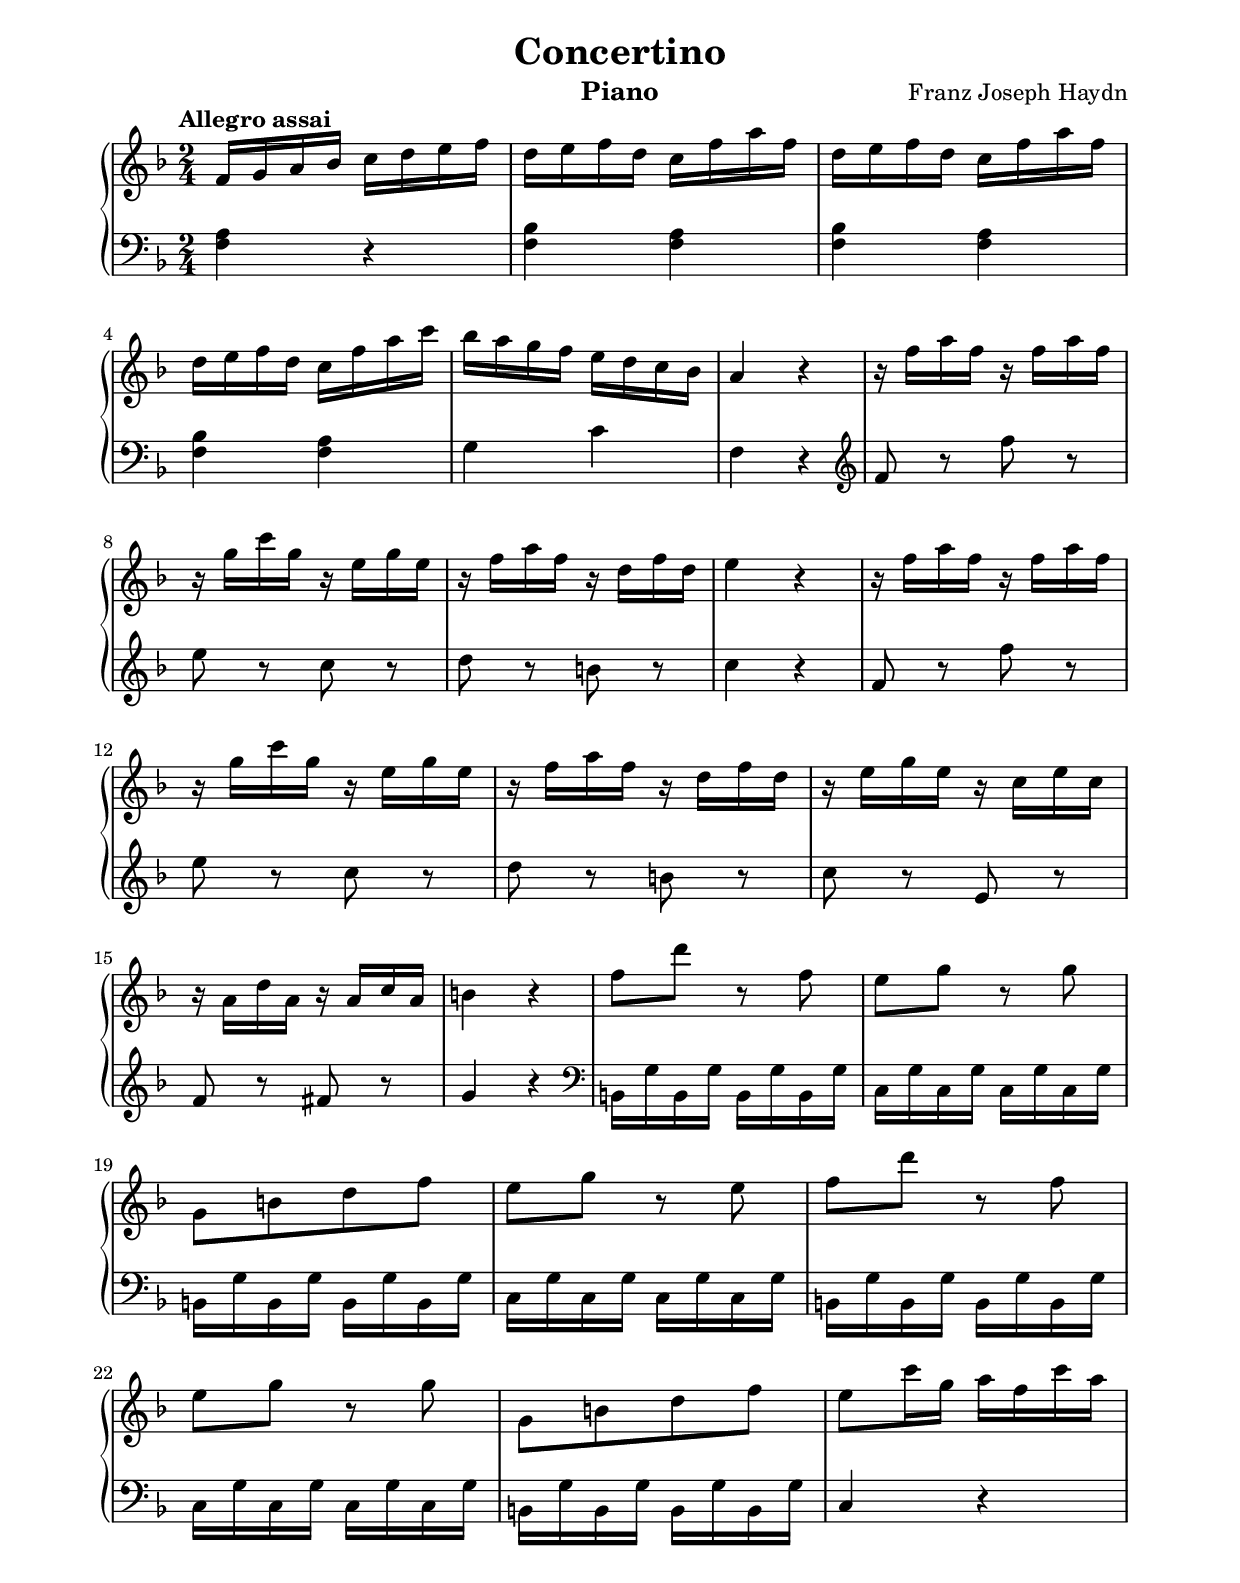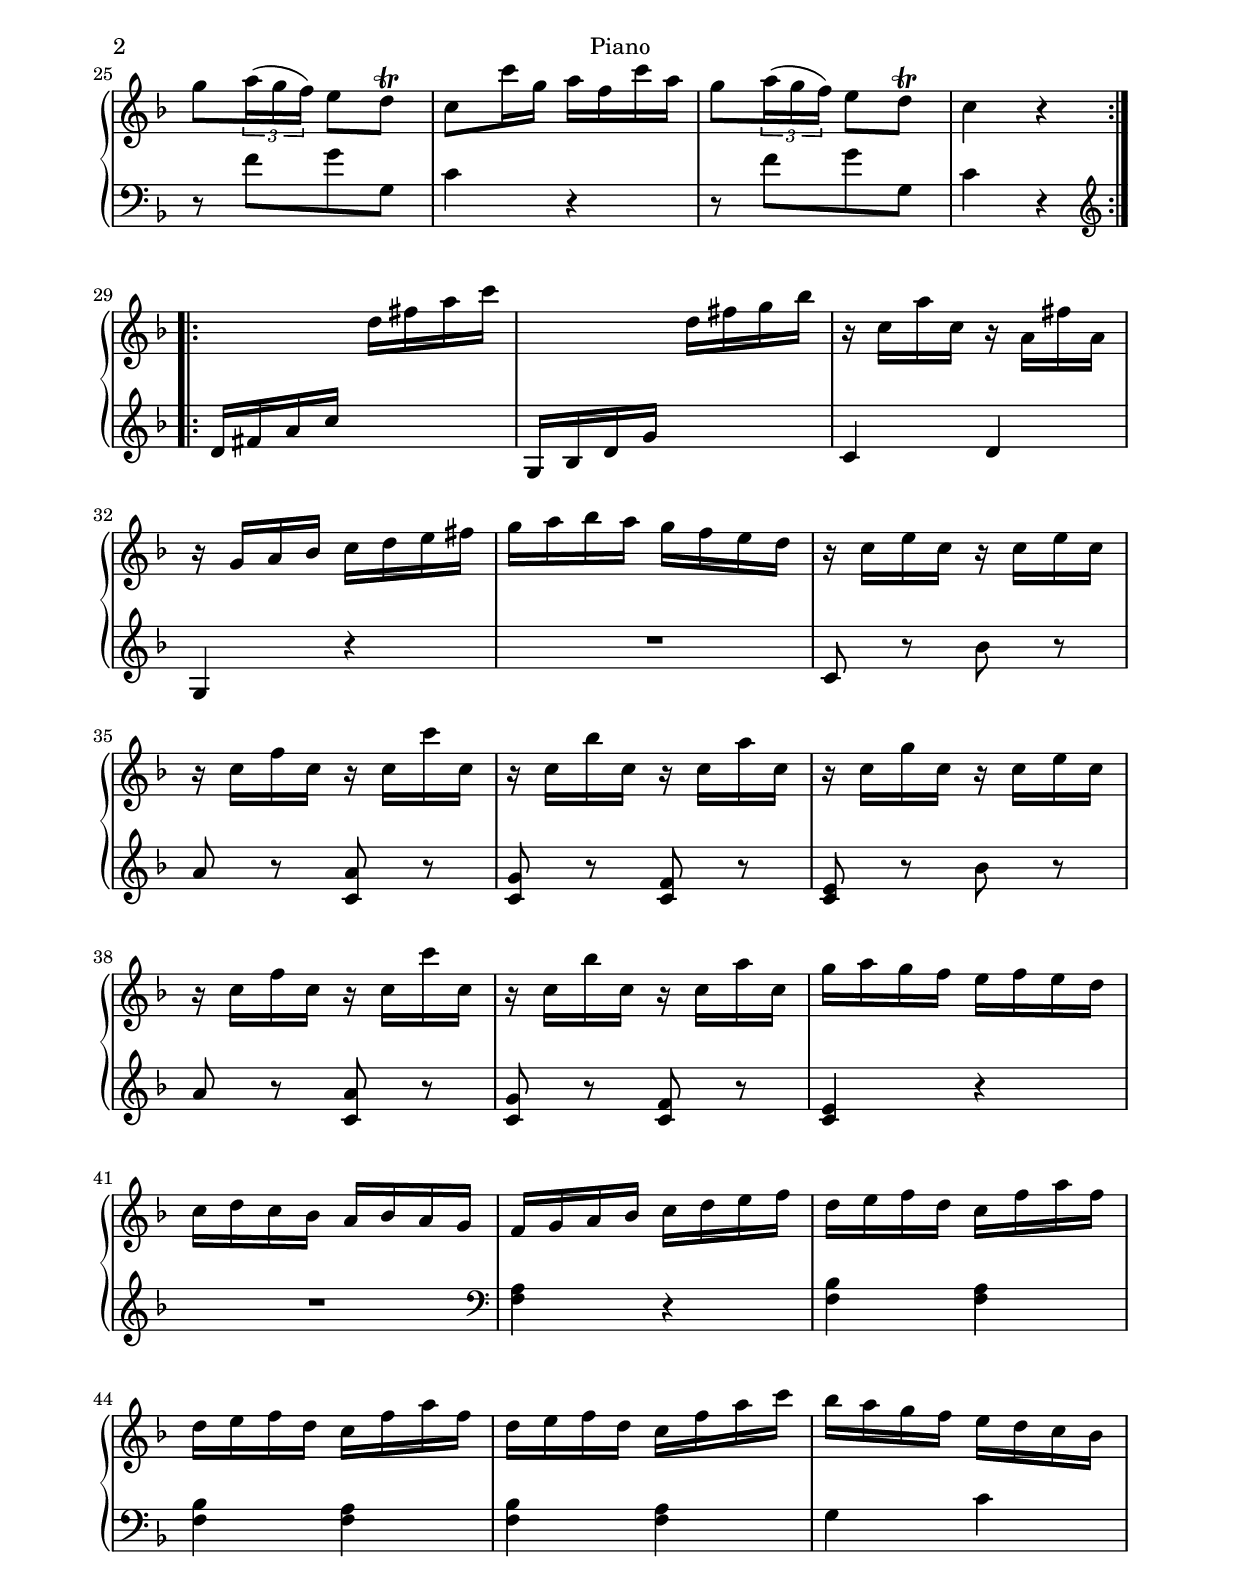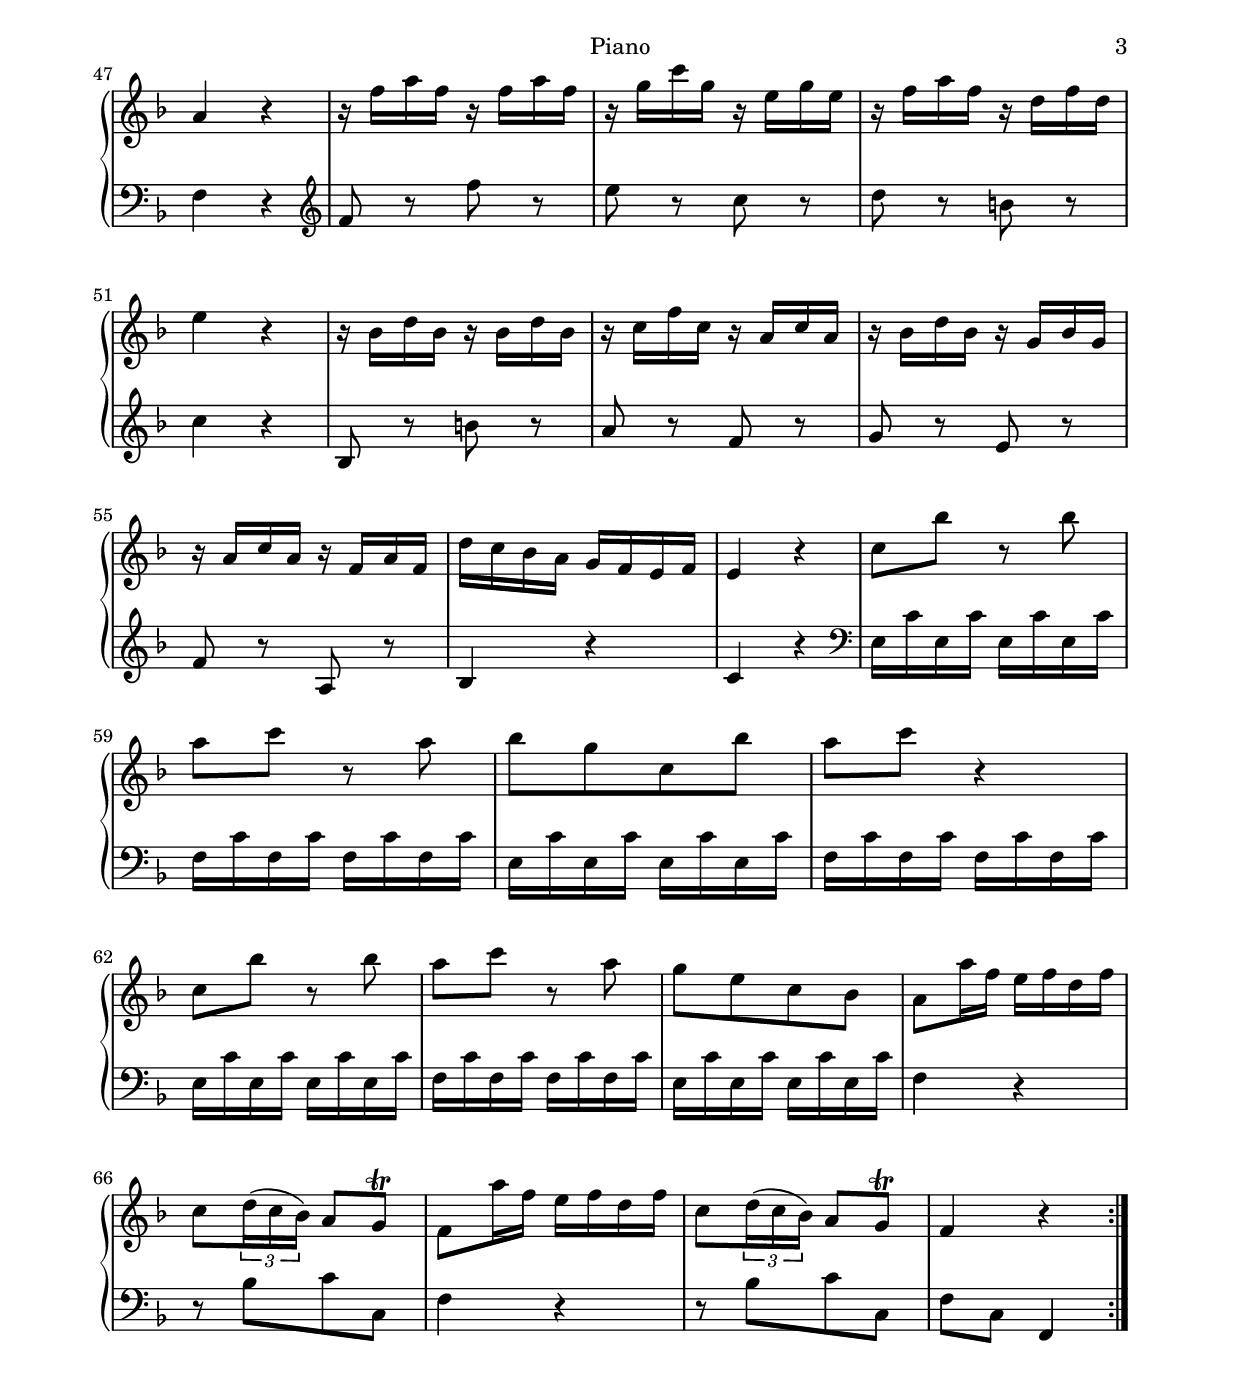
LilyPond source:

\version "2.24.4"

\language "english"
\include "articulate.ly" 

\paper {
    top-margin = 0.75\in
    bottom-margin = 0.75\in
    left-margin = 0.75\in
    right-margin = 0.75\in
}

\layout {
    \context {
        \Score
        \override SpacingSpanner.spacing-increment = #2.0
    }
}

twoFourTime = {
    \time 2/4
    \set Timing.beamExceptions = \beamExceptions {
        8[ 8 8 8] |
        16[ 16 16 16] 16[ 16 16 16] |
    }
}

#(ly:set-option 'midi-extension "mid")


left_hand = \relative {
    \repeat volta 2 {
        <f a>4 r | <f bf> <f a> | <f bf> <f a> | <f bf> <f a> |
        g c | f, r |
        \clef treble
        f'8 r f' r | e r c r |

        % 9
        d r b r c4 r | f,8 r f' r e r c r |
        d r b r | c r e, r |f r fs r | g4 r |

        \clef bass
        % 17
        b,,16 g' b, g' b, g' b, g' | c, g' c, g' c, g' c, g' |
        b,16 g' b, g' b, g' b, g' | c, g' c, g' c, g' c, g' |
        b,16 g' b, g' b, g' b, g' | c, g' c, g' c, g' c, g' |
        b,16 g' b, g' b, g' b, g' | c,4 r |

        % 25
        r8 f' g g, | c4 r | r8 f g g, | c4 r |
    }
    \repeat volta 2 {
        \clef treble
        d16 fs a c s4 |

        % 30
        g,16 bf d g s4 | c,4 d | g, r | R2 |
        c8 r bf' r | a r <a c,> r | <g c,> r <f c> r | <e c> r bf' r |

        % 38
        a r <a c,> r | <g c,> r <f c> r | <e c>4 r | R2 |
        \clef bass
        <a, f>4 r | <bf f> <a f> | <bf f> <a f> | <bf f> <a f> %

        % 46
        g c | f, r | \clef treble f'8 r f' r | e r c r | d r b r |
        c4 r | bf,8 r b' r | a r f r | g r e r | f r a, r |

        % 56
        bf4 r | c r | \clef bass
        e,16 c' e, c' e, c' e, c' | f, c' f, c' f, c' f, c' |
        e, c' e, c' e, c' e, c' |
        f, c' f, c' f, c' f, c' |
        e, c' e, c' e, c' e, c' | f, c' f, c' f, c' f, c' |
        e, c' e, c' e, c' e, c' |

        % 65
        f,4 r | r8 bf c c, | f4 r | r8 bf c c, | f c f,4 |
    }
}

right_hand = \relative {
    \repeat volta 2 {
        f'16 g a bf c d e f | d e f d c f a f | d e f d c f a f |
        d e f d c f a c |

        bf a g f e d c bf | a4 r | r16 f' a f r f a f | r g c g r e g e |

        % 9
        r f a f r d f d | e4 r | r16 f a f r f a f | r g c g r e g e |
        r f a f r d f d | r e g e r c e c | r a d a r a c a | b4 r |

        % 17
        f'8 d' r f, | e g r g | g, b d f | e g r e |
        f d' r f, | e g r g | g, b d f | e c'16 g a f c' a |

        % 25
        g8 \tuplet 3/2 { a16( g f) } e8 d\trill |
        c c'16 g a f c' a |
        g8 \tuplet 3/2 { a16( g f) } e8 d\trill |
        c4 r |
    }
    \repeat volta 2 {
        s4 d16 fs a c |
        s4 d,16 fs g bf | r c, a' c, r a fs' a, | r g a bf c d e fs |
        g a bf a g f e d |

        % 34
        r c e c r c e c | r c f c r c c' c, | r c bf' c, r c a' c, |
        r c g' c, r c e c |
        r c f c r c c' c, | r c bf' c, r c a' c, | g' a g f e f e d |
        c d c bf a bf a g |

        % 42
        f g a bf c d e f | d e f d c f a f | d e f d c f a f |
        d e f d c f a c |
        bf a g f e d c bf | a4 r | r16 f' a f r f a f | r g c g r e g e |
        r f a f r d f d |

        % 51
        e4 r | r16 bf d bf r bf d bf | r c f c r a c a | r bf d bf r g bf g |
        r a c a r f a f |
        d' c bf a g f e f | e4 r | c'8 bf' r bf | a c r a | bf g c, bf' |

        % 61
        a c r4 | c,8 bf' r bf | a c r a | g e c bf |
        a a'16 f e f d f |
        c8 \tuplet 3/2 { d16( c bf) } a8 g\trill |
        f a'16 f e f d f |
        c8 \tuplet 3/2 { d16( c bf) } a8 g\trill |
        f4 r |
    }
}


\header {
    title = "Concertino"
    composer = "Franz Joseph Haydn"
    instrument = "Piano"
}

\score {

    \layout {
        indent = 0\cm

    }

    \new GrandStaff <<

        \time 2/4
        \set Timing.beamExceptions = \beamExceptions {
            8[ 8 8 8] |
            16[ 16 16 16] 16[ 16 16 16] |
        }
        \new Staff {
            \key f \major
            \tempo "Allegro assai"

            \set Staff.printPartCombineTexts = ##f
            \right_hand
        }
%        \new Dynamics \primo_dynamics
        \new Staff {
            \key f \major
            \clef bass
            \left_hand
        }
    >>
}

\score {
    \header {
        title = "Concertino (Keyboard)"
    }

    \new Staff {
        \set Staff.midiInstrument = "acoustic grand"
        \set Staff.midiMaximumVolume = #0.7
        \set Staff.midiMinimumVolume = #0.0
        \key f \major
        \time 2/4
        \unfoldRepeats {
            <<
                \right_hand
                \left_hand
            >>
        }
    }
    \midi {}
}
